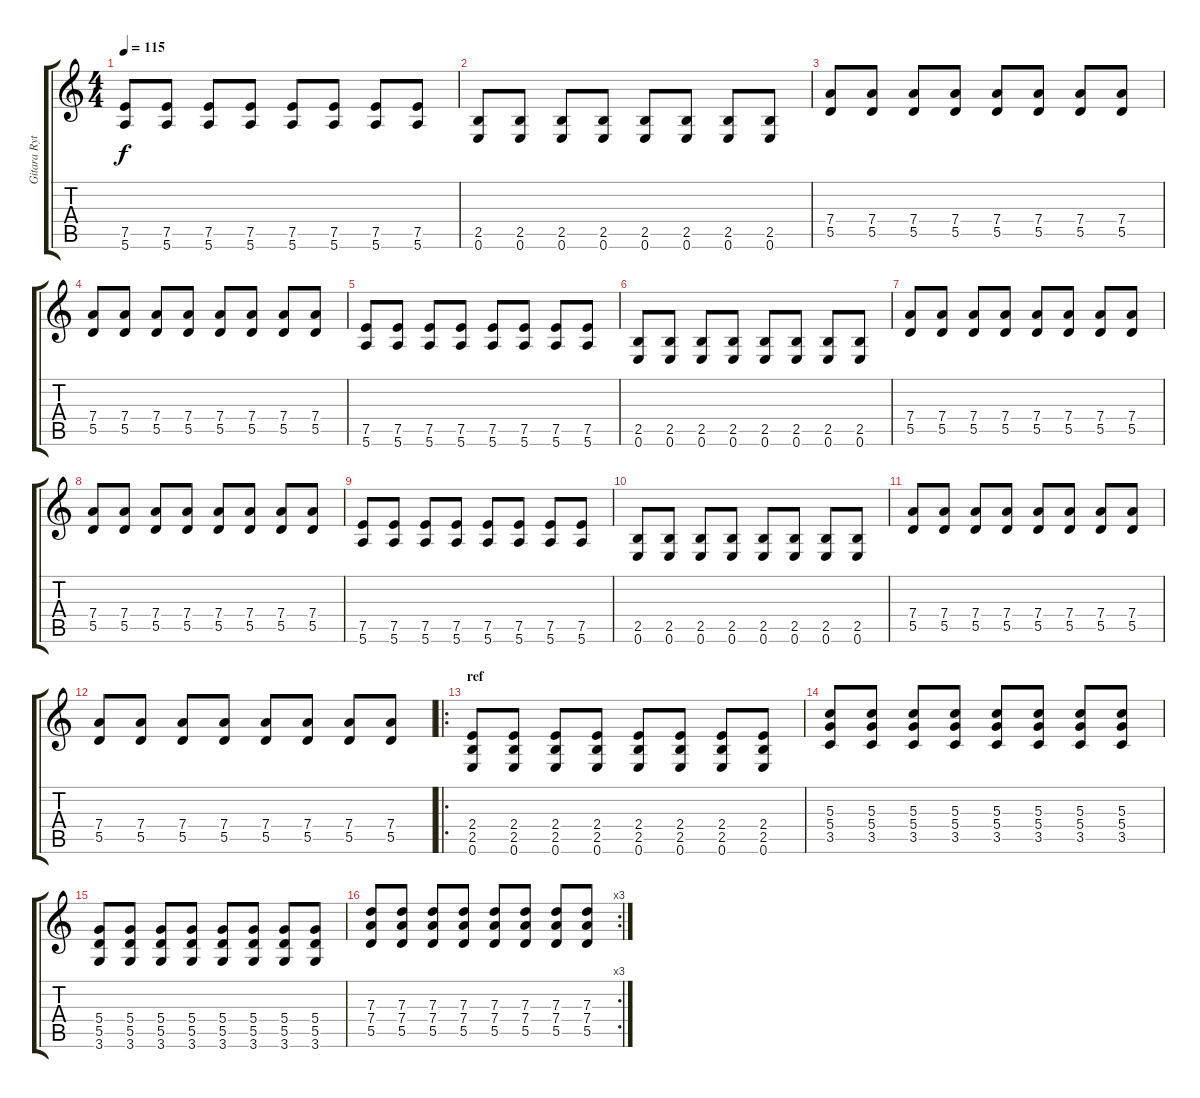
\track ("Gitara Rytmiczna" "Gitara Ryt") {instrument distortionguitar}
\staff {score tabs}
\tuning (E4 B3 G3 D3 A2 E2) {hide}
\ts (4 4)
\tempo 115
\clef g2
\ks c
(7.5 5.6).8{dy f} (7.5 5.6).8 (7.5 5.6).8 (7.5 5.6).8 (7.5 5.6).8 (7.5 5.6).8 (7.5 5.6).8 (7.5 5.6).8 |
(2.5 0.6).8 (2.5 0.6).8 (2.5 0.6).8 (2.5 0.6).8 (2.5 0.6).8 (2.5 0.6).8 (2.5 0.6).8 (2.5 0.6).8 |
(7.4 5.5).8 (7.4 5.5).8 (7.4 5.5).8 (7.4 5.5).8 (7.4 5.5).8 (7.4 5.5).8 (7.4 5.5).8 (7.4 5.5).8 |
(7.4 5.5).8 (7.4 5.5).8 (7.4 5.5).8 (7.4 5.5).8 (7.4 5.5).8 (7.4 5.5).8 (7.4 5.5).8 (7.4 5.5).8 |
(7.5 5.6).8 (7.5 5.6).8 (7.5 5.6).8 (7.5 5.6).8 (7.5 5.6).8 (7.5 5.6).8 (7.5 5.6).8 (7.5 5.6).8 |
(2.5 0.6).8 (2.5 0.6).8 (2.5 0.6).8 (2.5 0.6).8 (2.5 0.6).8 (2.5 0.6).8 (2.5 0.6).8 (2.5 0.6).8 |
(7.4 5.5).8 (7.4 5.5).8 (7.4 5.5).8 (7.4 5.5).8 (7.4 5.5).8 (7.4 5.5).8 (7.4 5.5).8 (7.4 5.5).8 |
(7.4 5.5).8 (7.4 5.5).8 (7.4 5.5).8 (7.4 5.5).8 (7.4 5.5).8 (7.4 5.5).8 (7.4 5.5).8 (7.4 5.5).8 |
(7.5 5.6).8 (7.5 5.6).8 (7.5 5.6).8 (7.5 5.6).8 (7.5 5.6).8 (7.5 5.6).8 (7.5 5.6).8 (7.5 5.6).8 |
(2.5 0.6).8 (2.5 0.6).8 (2.5 0.6).8 (2.5 0.6).8 (2.5 0.6).8 (2.5 0.6).8 (2.5 0.6).8 (2.5 0.6).8 |
(7.4 5.5).8 (7.4 5.5).8 (7.4 5.5).8 (7.4 5.5).8 (7.4 5.5).8 (7.4 5.5).8 (7.4 5.5).8 (7.4 5.5).8 |
(7.4 5.5).8 (7.4 5.5).8 (7.4 5.5).8 (7.4 5.5).8 (7.4 5.5).8 (7.4 5.5).8 (7.4 5.5).8 (7.4 5.5).8 |
\ro
\section ("" "ref")
(2.4 2.5 0.6).8 (2.4 2.5 0.6).8 (2.4 2.5 0.6).8 (2.4 2.5 0.6).8 (2.4 2.5 0.6).8 (2.4 2.5 0.6).8 (2.4 2.5 0.6).8 (2.4 2.5 0.6).8 |
(5.3 5.4 3.5).8 (5.3 5.4 3.5).8 (5.3 5.4 3.5).8 (5.3 5.4 3.5).8 (5.3 5.4 3.5).8 (5.3 5.4 3.5).8 (5.3 5.4 3.5).8 (5.3 5.4 3.5).8 |
(5.4 5.5 3.6).8 (5.4 5.5 3.6).8 (5.4 5.5 3.6).8 (5.4 5.5 3.6).8 (5.4 5.5 3.6).8 (5.4 5.5 3.6).8 (5.4 5.5 3.6).8 (5.4 5.5 3.6).8 |
\rc 3
(7.3 7.4 5.5).8 (7.3 7.4 5.5).8 (7.3 7.4 5.5).8 (7.3 7.4 5.5).8 (7.3 7.4 5.5).8 (7.3 7.4 5.5).8 (7.3 7.4 5.5).8 (7.3 7.4 5.5).8
